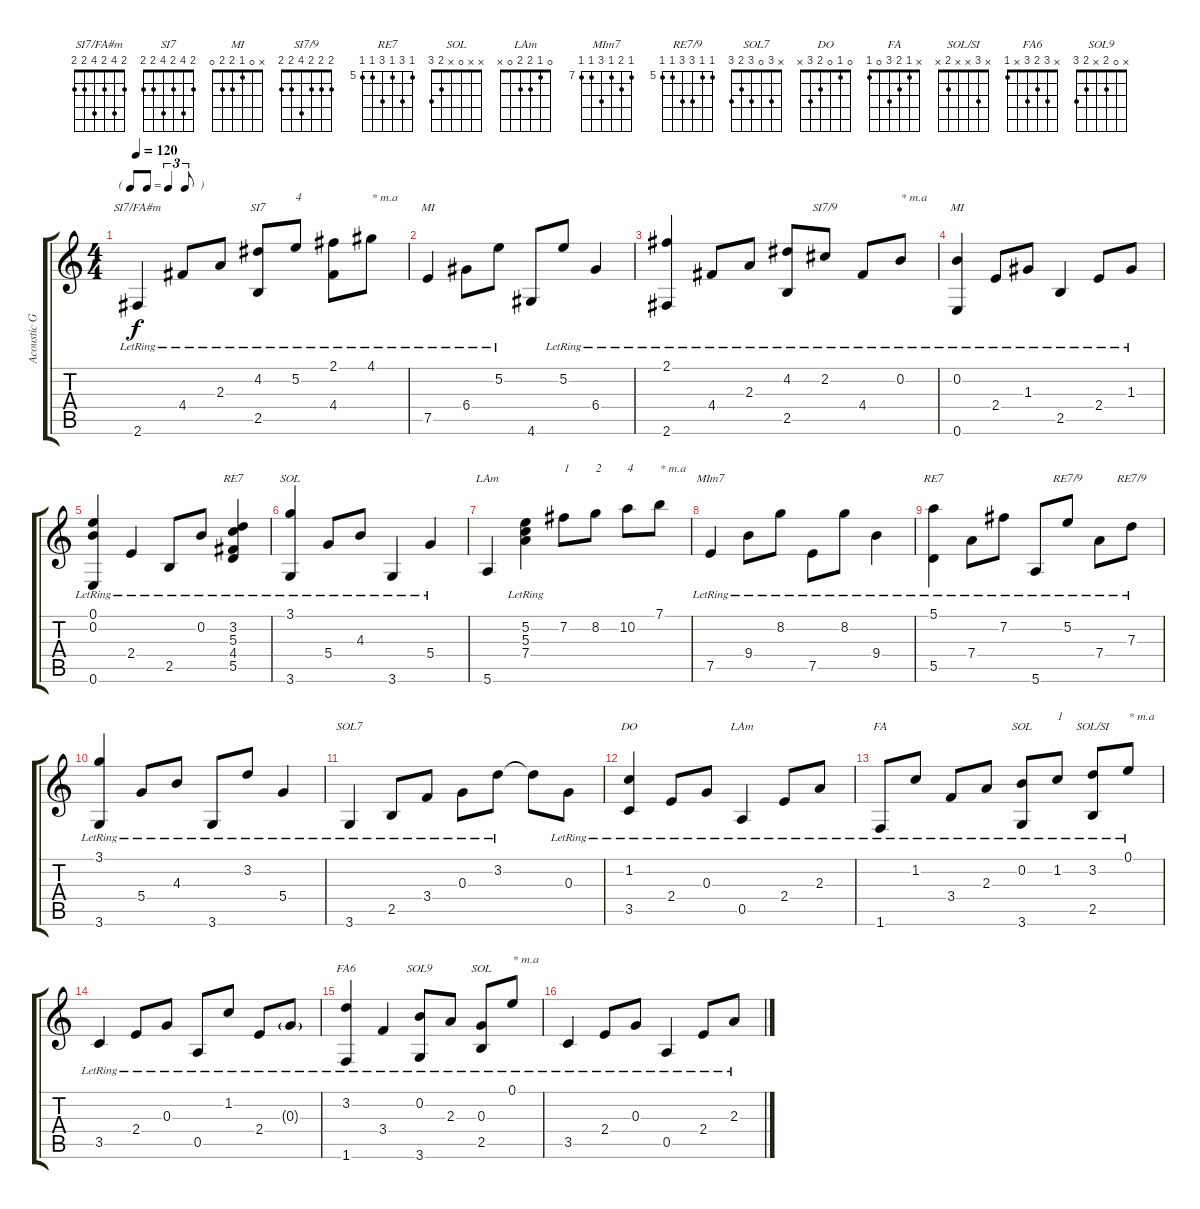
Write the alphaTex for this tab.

\track ("Acoustic Guitar" "Acoustic G") {instrument acousticguitarnylon}
\staff {score tabs}
\tuning (E4 B3 G3 D3 A2 E2) {hide}
\chord ("SI7/FA#m" 2 4 2 4 2 2)
\chord ("SI7" 2 4 2 4 2 2)
\chord ("MI" 4 5 4 6 7 4) {firstfret 4}
\chord ("SI7/9" 2 2 2 4 2 2)
\chord ("MI" x 0 1 2 2 0)
\chord ("RE7" x 3 5 4 5 x) {firstfret 3}
\chord ("SOL" 3 3 4 5 5 3) {firstfret 3}
\chord ("LAm" 1 1 1 3 3 1)
\chord ("MIm7" 7 8 7 9 7 7) {firstfret 7}
\chord ("RE7" 5 7 5 7 5 5) {firstfret 5}
\chord ("RE7/9" 5 5 5 7 5 5) {firstfret 5}
\chord ("RE7/9" 5 5 7 7 5 5) {firstfret 5}
\chord ("SOL7" x 3 0 3 2 3)
\chord ("DO" 0 1 0 2 3 x)
\chord ("LAm" 0 1 2 2 0 x)
\chord ("FA" x 1 2 3 0 1)
\chord ("SOL" x 0 x x x 3)
\chord ("SOL/SI" x 3 x x 2 x)
\chord ("FA6" x 3 2 3 x 1)
\chord ("SOL9" x 0 2 x 2 3)
\chord ("SOL" x x 0 x 2 3)
\ts (4 4)
\tf triplet8th
\tempo 120
\clef g2
\ks c
2.6{lr}.4{ch "SI7/FA#m" dy f} 4.4{lr}.8 2.3{lr}.8 (4.2{lr} 2.5{lr}).8{ch "SI7"} 5.2{lr}.8{txt "4"} (2.1{lr} 4.4{lr}).8 4.1{lr}.8{txt "* m.a"} |
7.5{lr}.4{ch "MI"} 6.4{lr}.8 5.2{lr}.8 4.6.8 5.2{lr}.8 6.4{lr}.4 |
(2.1{lr} 2.6{lr}).4 4.4{lr}.8 2.3{lr}.8 (4.2{lr} 2.5{lr}).8 2.2{lr}.8{ch "SI7/9"} 4.4{lr}.8 0.2{lr}.8{txt "* m.a"} |
(0.2{lr} 0.6{lr}).4{ch "MI"} 2.4{lr}.8 1.3{lr}.8 2.5{lr}.4 2.4{lr}.8 1.3{lr}.8 |
(0.1{lr} 0.2{lr} 0.6{lr}).4 2.4{lr}.4 2.5{lr}.8 0.2{lr}.8 (3.2{lr} 5.3{lr} 4.4{lr} 5.5{lr}).4{ch "RE7"} |
(3.1{lr} 3.6{lr}).4{ch "SOL"} 5.4{lr}.8 4.3{lr}.8 3.6{lr}.4 5.4{lr}.4 |
5.6.4{ch "LAm"} (5.2 5.3 7.4{lr}).4 7.2.8{txt "1"} 8.2.8{txt "2"} 10.2.8{txt "4"} 7.1.8{txt "* m.a"} |
7.5{lr}.4{ch "MIm7"} 9.4{lr}.8 8.2{lr}.8 7.5{lr}.8 8.2{lr}.8 9.4{lr}.4 |
(5.1{lr} 5.5{lr}).4{ch "RE7"} 7.4{lr}.8 7.2{lr}.8 5.6{lr}.8 5.2{lr}.8{ch "RE7/9"} 7.4{lr}.8 7.3{lr}.8{ch "RE7/9"} |
(3.1{lr} 3.6{lr}).4 5.4{lr}.8 4.3{lr}.8 3.6{lr}.8 3.2{lr}.8 5.4{lr}.4 |
3.6{lr}.4{ch "SOL7"} 2.5{lr}.8 3.4{lr}.8 0.3{lr}.8 3.2{lr}.8 3.2{t}.8 0.3{lr}.8 |
(1.2{lr} 3.5{lr}).4{ch "DO"} 2.4{lr}.8 0.3{lr}.8 0.5{lr}.4{ch "LAm"} 2.4{lr}.8 2.3{lr}.8 |
1.6{lr}.8{ch "FA"} 1.2{lr}.8 3.4{lr}.8 2.3{lr}.8 (0.2{lr} 3.6{lr}).8{ch "SOL"} 1.2{lr}.8{txt "1"} (3.2{lr} 2.5{lr}).8{ch "SOL/SI"} 0.1{lr}.8{txt "* m.a"} |
3.5{lr}.4 2.4{lr}.8 0.3{lr}.8 0.5{lr}.8 1.2{lr}.8 2.4{lr}.8 0.3{g lr}.8 |
(3.2{lr} 1.6{lr}).4{ch "FA6"} 3.4{lr}.4 (0.2{lr} 3.6{lr}).8{ch "SOL9"} 2.3{lr}.8 (0.3{lr} 2.5{lr}).8{ch "SOL"} 0.1{lr}.8{txt "* m.a"} |
3.5{lr}.4 2.4{lr}.8 0.3{lr}.8 0.5{lr}.4 2.4{lr}.8 2.3{lr}.8
